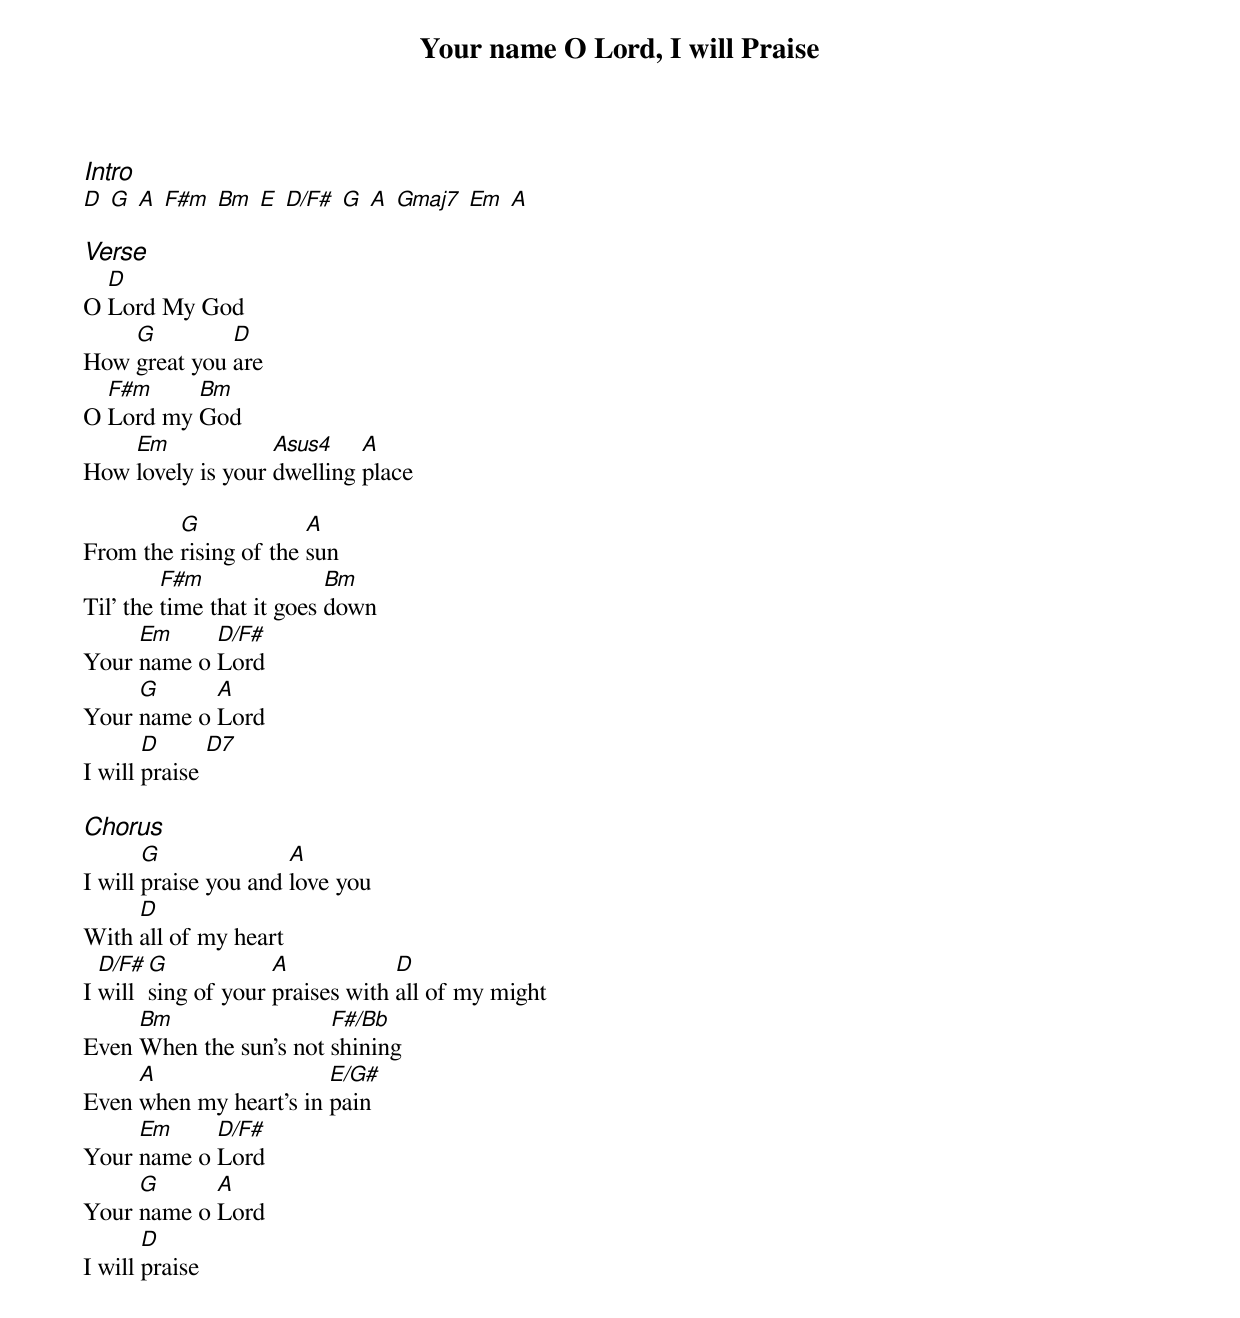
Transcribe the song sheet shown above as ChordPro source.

{title: Your name O Lord, I will Praise}
{ng}
{columns: 1}
{ci:Intro}
[D] [G] [A] [F#m] [Bm] [E] [D/F#] [G] [A] [Gmaj7] [Em] [A]

{ci:Verse}
O [D]Lord My God
How [G]great you [D]are
O [F#m]Lord my [Bm]God
How [Em]lovely is your [Asus4]dwelling [A]place

From the [G]rising of the [A]sun
Til’ the [F#m]time that it goes [Bm]down
Your [Em]name o [D/F#]Lord
Your [G]name o [A]Lord
I will [D]praise [D7]

{ci:Chorus}
I will [G]praise you and [A]love you
With [D]all of my heart
I [D/F#]will  [G]sing of your [A]praises with [D]all of my might
Even [Bm]When the sun’s not [F#/Bb]shining
Even [A]when my heart’s in [E/G#]pain
Your [Em]name o [D/F#]Lord
Your [G]name o [A]Lord
I will [D]praise
